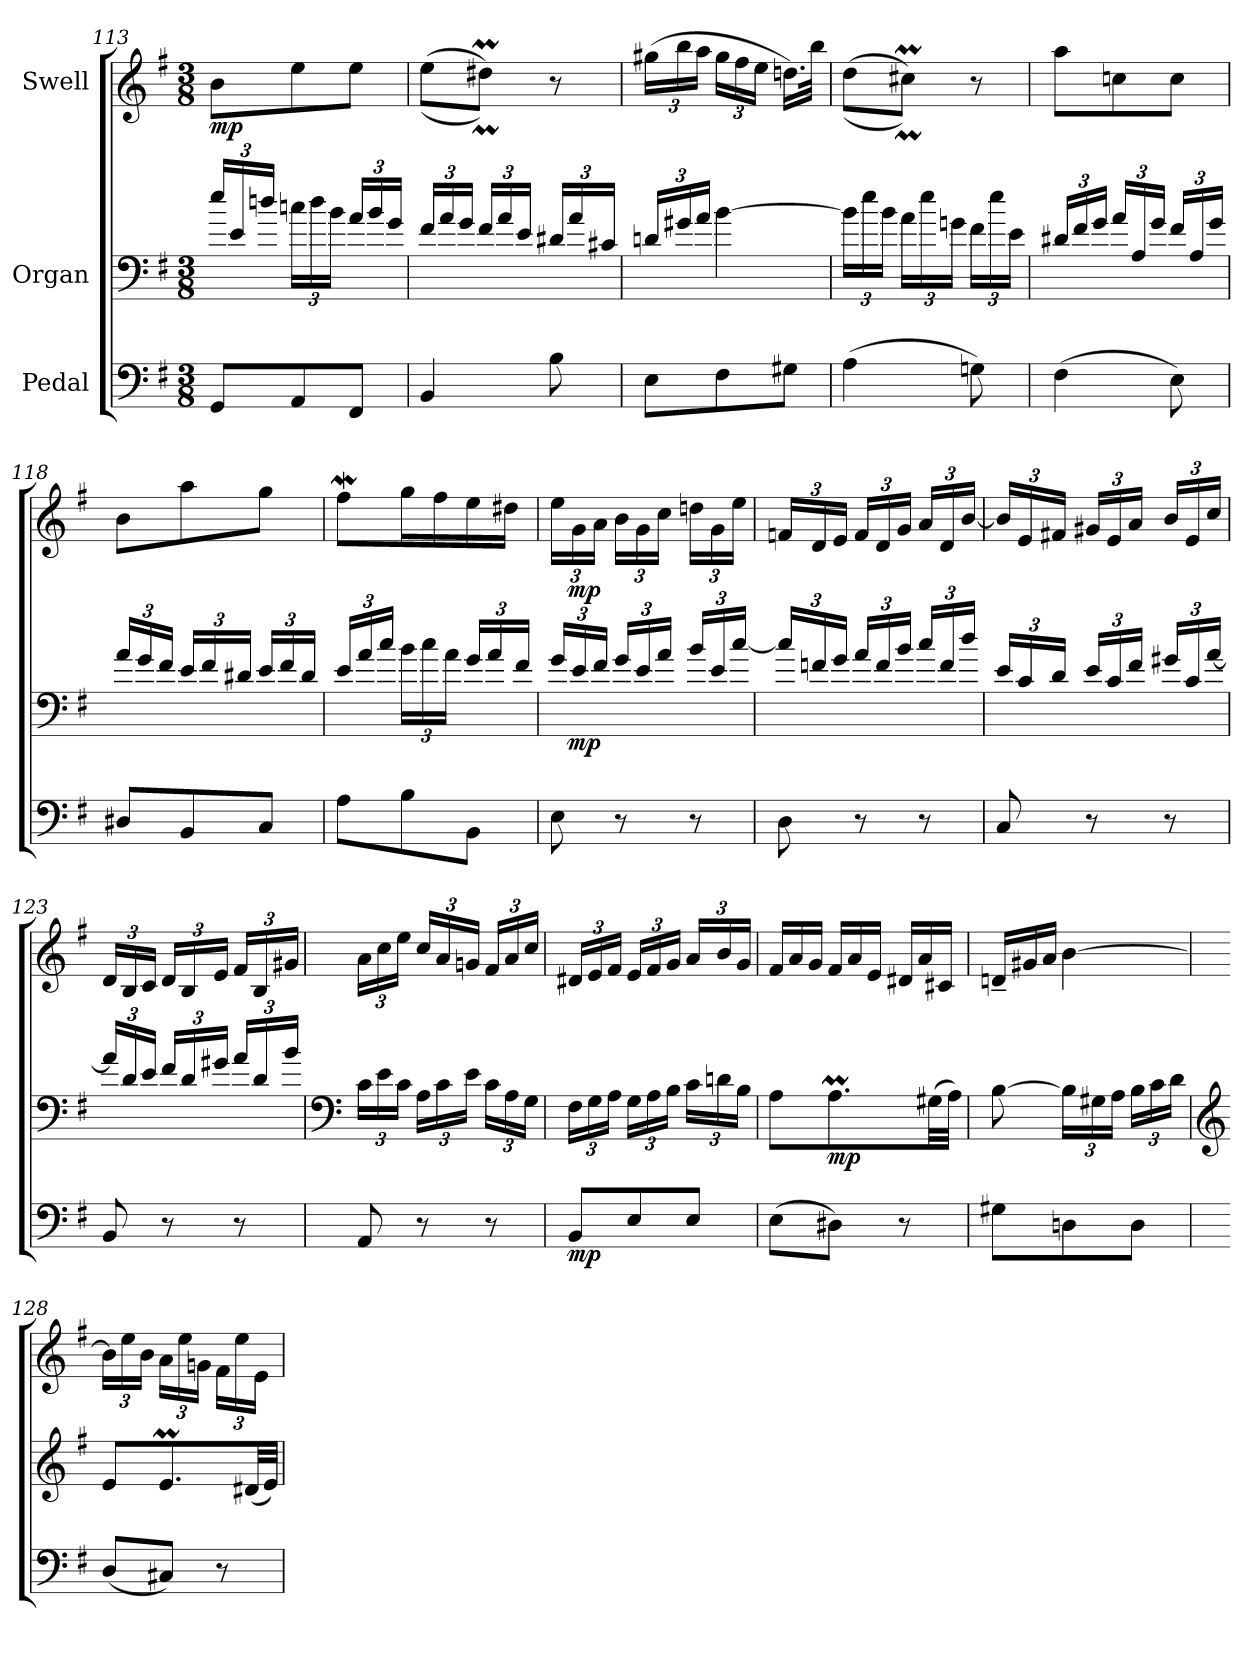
**kern	**dynam	**kern	**dynam	**kern	**dynam
*part3	*part3	*part2	*part2	*part1	*part1
*staff3	*staff3	*staff2	*staff2	*staff1	*staff1
*I"Pedal	*	*I"Organ	*	*I"Swell	*
*clefF4	*	*clefF4	*	*clefG2	*
*k[f#]	*	*k[f#]	*	*k[f#]	*
*M3/8	*	*M3/8	*	*M3/8	*
*	*	*Xbrackettup	*	*	*
=113	=113	=113	=113	=113	=113
!	!	!	!	!	!LO:DY:b
8GG/L	.	24ee/LL	.	8b\L	mp
.	.	24e/	.	.	.
.	.	24ddn/JJ	.	.	.
8AA/	.	24ccn\LL	.	8ee\	.
.	.	24dd\	.	.	.
.	.	24b\JJ	.	.	.
8FF#/J	.	24a/LL	.	8ee\J	.
.	.	24b/	.	.	.
.	.	24g/JJ	.	.	.
=114	=114	=114	=114	=114	=114
*	*	*	*	*^	*
4BB/	.	24f#/LL	.	(>(>8ee\L	8ee\yy	.
.	.	24a/	.	.	.	.
.	.	24g/JJ	.	.	.	.
.	.	24f#/LL	.	8dd#Xm\J))	16dd#m\yy	.
.	.	24a/	.	.	.	.
.	.	.	.	.	16ryy	.
.	.	24e/JJ	.	.	.	.
8B\	.	24d#X/LL	.	8r	8ryy	.
.	.	24a/	.	.	.	.
.	.	24c#X/JJ	.	.	.	.
*	*	*	*	*v	*v	*
=115	=115	=115	=115	=115	=115
*	*	*	*	*Xbrackettup	*
8E\L	.	24dn/LL	.	(>24gg#X\LL	.
.	.	24g#X/	.	24bb\	.
.	.	24a/JJ	.	24aa\JJ	.
8F#\	.	[4b\	.	24gg#\LL	.
.	.	.	.	24ff#\	.
.	.	.	.	24ee\JJ	.
8G#X\J	.	.	.	16.ddn\LL)	.
.	.	.	.	32bb\JJk	.
=116	=116	=116	=116	=116	=116
*	*	*	*	*^	*
(>4A\	.	24b\LL]	.	(>(>8dd\L	8dd\yy	.
.	.	24ee\	.	.	.	.
.	.	24b\JJ	.	.	.	.
.	.	24a\LL	.	8cc#Xm\J))	16cc#m\yy	.
.	.	24ee\	.	.	.	.
.	.	.	.	.	16ryy	.
.	.	24gn\JJ	.	.	.	.
8Gn\)	.	24f#\LL	.	8r	8ryy	.
.	.	24ee\	.	.	.	.
.	.	24e\JJ	.	.	.	.
*	*	*	*	*v	*v	*
=117	=117	=117	=117	=117	=117
(>4F#\	.	24d#X/LL	.	8aa\L	.
.	.	24f#/	.	.	.
.	.	24g/JJ	.	.	.
.	.	24a/LL	.	8ccn\	.
.	.	24A/	.	.	.
.	.	24g/JJ	.	.	.
8E\)	.	24f#/LL	.	8cc\J	.
.	.	24A/	.	.	.
.	.	24g/JJ	.	.	.
=118	=118	=118	=118	=118	=118
8D#X/L	.	24a/LL	.	8b\L	.
.	.	24g/	.	.	.
.	.	24f#/JJ	.	.	.
8BB/	.	24e/LL	.	8aa\	.
.	.	24f#/	.	.	.
.	.	24d#X/JJ	.	.	.
8C/J	.	24e/LL	.	8gg\J	.
.	.	24f#/	.	.	.
.	.	24d#/JJ	.	.	.
=119	=119	=119	=119	=119	=119
8A\L	.	24e/LL	.	8ff#W\L	.
.	.	24a/	.	.	.
.	.	24cc/JJ	.	.	.
8B\	.	24b\LL	.	16gg\L	.
.	.	24cc\	.	.	.
.	.	.	.	16ff#\	.
.	.	24a\JJ	.	.	.
8BB\J	.	24g/LL	.	16ee\	.
.	.	24a/	.	.	.
.	.	.	.	16dd#X\JJ	.
.	.	24f#/JJ	.	.	.
!!LO:PB:g=z
=120	=120	=120	=120	=120	=120
8E\	.	24g/LL	.	24ee\LL	.
!	!	!	!LO:DY:b	!	!LO:DY:b
.	.	24e/	mp	24g\	mp
.	.	24f#/JJ	.	24a\JJ	.
8r	.	24g/LL	.	24b\LL	.
.	.	24e/	.	24g\	.
.	.	24a/JJ	.	24cc\JJ	.
8r	.	24b/LL	.	24ddn\LL	.
.	.	24e/	.	24g\	.
.	.	[24cc/JJ	.	24ee\JJ	.
=121	=121	=121	=121	=121	=121
8D\	.	24cc/LL]	.	24fn/LL	.
.	.	24fn/	.	24d/	.
.	.	24g/JJ	.	24e/JJ	.
8r	.	24a/LL	.	24f/LL	.
.	.	24f/	.	24d/	.
.	.	24b/JJ	.	24g/JJ	.
8r	.	24cc/LL	.	24a/LL	.
.	.	24f/	.	24d/	.
.	.	24dd/JJ	.	[24b/JJ	.
=122	=122	=122	=122	=122	=122
8C/	.	24e/LL	.	24b/LL]	.
.	.	24c/	.	24e/	.
.	.	24d/JJ	.	24f#X/JJ	.
8r	.	24e/LL	.	24g#X/LL	.
.	.	24c/	.	24e/	.
.	.	24f#/JJ	.	24a/JJ	.
8r	.	24g#X/LL	.	24b/LL	.
.	.	24c/	.	24e/	.
.	.	[24a/JJ	.	24cc/JJ	.
=123	=123	=123	=123	=123	=123
8BB/	.	24a/LL]	.	24d/LL	.
.	.	24d/	.	24B/	.
.	.	24e/JJ	.	24c/JJ	.
8r	.	24f#/LL	.	24d/LL	.
.	.	24d/	.	24B/	.
.	.	24g#X/JJ	.	24e/JJ	.
8r	.	24a/LL	.	24f#/LL	.
.	.	24d/	.	24B/	.
.	.	24b/JJ	.	24g#X/JJ	.
=124	=124	=124	=124	=124	=124
*	*	*clefF4	*	*	*
8AA/	.	24c\LL	.	24a\LL	.
.	.	24e\	.	24cc\	.
.	.	24c\JJ	.	24ee\JJ	.
8r	.	24A\LL	.	24cc/LL	.
.	.	24c\	.	24a/	.
.	.	24e\JJ	.	24gn/JJ	.
8r	.	24c\LL	.	24f#/LL	.
.	.	24A\	.	24a/	.
.	.	24G\JJ	.	24cc/JJ	.
=125	=125	=125	=125	=125	=125
!	!LO:DY:b	!	!	!	!
8BB/L	mp	24F#\LL	.	24d#X/LL	.
.	.	24G\	.	24e/	.
.	.	24A\JJ	.	24f#/JJ	.
8E/	.	24G\LL	.	24e/LL	.
.	.	24A\	.	24f#/	.
.	.	24B\JJ	.	24g/JJ	.
8E/J	.	24c\LL	.	24a/LL	.
.	.	24dn\	.	24b/	.
.	.	24B\JJ	.	24g/JJ	.
=126	=126	=126	=126	=126	=126
*	*	*	*	*Xtuplet	*
(>8E\L	.	8A\L	.	24f#/LL	.
.	.	.	.	24a/	.
.	.	.	.	24g/JJ	.
!	!	!	!LO:DY:b	!	!
8D#X\J)	.	8.AM\	mp	24f#/LL	.
.	.	.	.	24a/	.
.	.	.	.	24e/JJ	.
8r	.	.	.	24d#X/LL	.
.	.	.	.	24a/	.
.	.	(>32G#X\LL	.	.	.
.	.	.	.	24c#X/JJ	.
.	.	32A\JJJ)	.	.	.
=127	=127	=127	=127	=127	=127
8G#X\L	.	[8B\	.	24dn~/LL	.
.	.	.	.	24g#X/	.
.	.	.	.	24a/JJ	.
8Dn\	.	24B\LL]	.	[4b\	.
.	.	24G#X\	.	.	.
.	.	24A\JJ	.	.	.
8D\J	.	24B\LL	.	.	.
.	.	24c\	.	.	.
.	.	24d\JJ	.	.	.
!!LO:LB:g=z
=128	=128	=128	=128	=128	=128
*	*	*clefG2	*	*	*
*	*	*	*	*tuplet	*
(<8D/L	.	8e/L	.	24b\LL]	.
.	.	.	.	24ee\	.
.	.	.	.	24b\JJ	.
8C#X/J)	.	8.eM/	.	24a\LL	.
.	.	.	.	24ee\	.
.	.	.	.	24gn\JJ	.
8r	.	.	.	24f#\LL	.
.	.	.	.	24ee\	.
.	.	(<32d#X/LL	.	.	.
.	.	.	.	24e\JJ	.
.	.	32e/JJJ)	.	.	.
=	=	=	=	=	=
*-	*-	*-	*-	*-	*-
